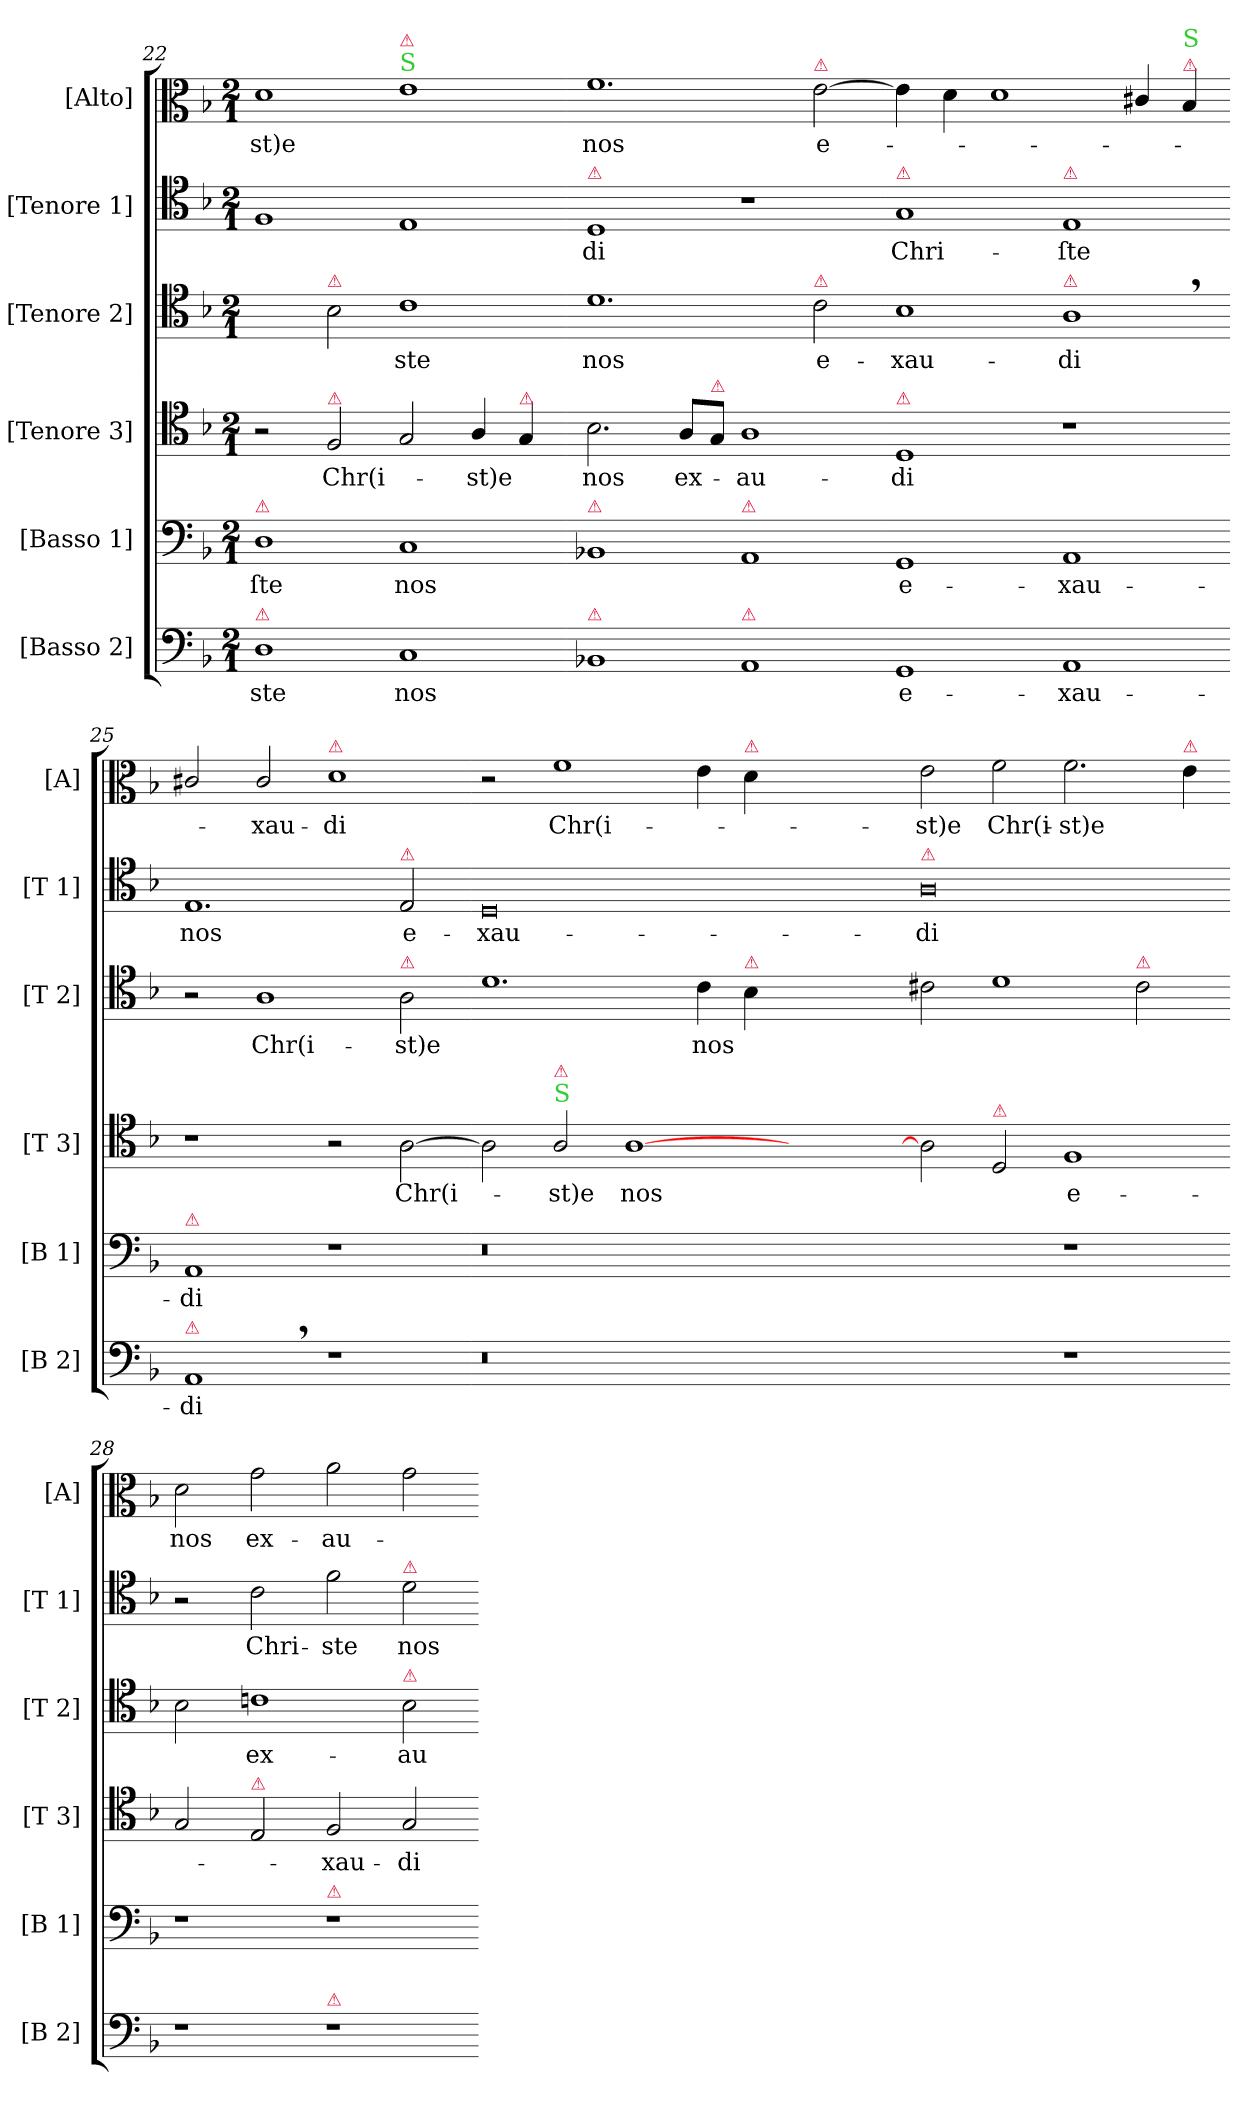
**kern	**text	**kern	**text	**kern	**text	**kern	**text	**kern	**text	**kern	**text
*part6	*part6	*part5	*part5	*part4	*part4	*part3	*part3	*part2	*part2	*part1	*part1
*staff6	*staff6	*staff5	*staff5	*staff4	*staff4	*staff3	*staff3	*staff2	*staff2	*staff1	*staff1
*I"[Basso 2]	*	*I"[Basso 1]	*	*I"[Tenore 3]	*	*I"[Tenore 2]	*	*I"[Tenore 1]	*	*I"[Alto]	*
*I'[B 2]	*	*I'[B 1]	*	*I'[T 3]	*	*I'[T 2]	*	*I'[T 1]	*	*I'[A]	*
*clefF4	*	*clefF4	*	*clefC4	*	*clefC4	*	*clefC4	*	*clefC3	*
*k[b-]	*	*k[b-]	*	*k[b-]	*	*k[b-]	*	*k[b-]	*	*k[b-]	*
*M2/1	*	*M2/1	*	*M2/1	*	*M2/1	*	*M2/1	*	*M2/1	*
=22	=22	=22	=22	=22	=22	=22	=22	=22	=22	=22	=22
!	!	!LO:TX:a:color=crimson:t=⚠	!	!	!	!	!	!	!	!	!
!LO:TX:a:color=crimson:t=⚠	!	!	!	!	!	!	!	!	!	!	!
1D\	-ste	1D\	-ſte	2r	.	2ryy	.	1F/	.	1d\	-st)e
!	!	!	!	!	!	!LO:TX:a:color=crimson:t=⚠	!	!	!	!	!
!	!	!	!	!LO:TX:a:color=crimson:t=⚠	!	!	!	!	!	!	!
.	.	.	.	2F/	Chr(i-	2B-\	.	.	.	.	.
!	!	!	!	!	!	!	!	!	!	!LO:TX:a:color=limegreen:t=S	!
!	!	!	!	!	!	!	!	!	!	!LO:TX:a:color=crimson:t=⚠	!
!	!	!	!	!	!	!	!LO:LY:i	!	!	!	!
1C/	nos	1C/	nos	2G/	.	1c\	-ste	1E/	.	1e\	.
.	.	.	.	4A/	-st)e	.	.	.	.	.	.
!	!	!	!	!LO:TX:a:color=crimson:t=⚠	!	!	!	!	!	!	!
.	.	.	.	4G/	.	.	.	.	.	.	.
=23-	=23-	=23-	=23-	=23-	=23-	=23-	=23-	=23-	=23-	=23-	=23-
!	!	!	!	!	!	!	!	!LO:TX:a:color=crimson:t=⚠	!	!	!
!	!	!LO:TX:a:color=crimson:t=⚠	!	!	!	!	!	!	!	!	!
!LO:TX:a:color=crimson:t=⚠	!	!	!	!	!	!	!	!	!	!	!
!	!	!	!	!	!	!	!LO:LY:i	!	!	!	!
1BB-X/	.	1BB-X/	.	2.B-\	nos	1.d\	nos	1D/	-di	1.f\	nos
.	.	.	.	8A/L	ex-	.	.	.	.	.	.
!	!	!	!	!LO:TX:a:color=crimson:t=⚠	!	!	!	!	!	!	!
.	.	.	.	8G/J	.	.	.	.	.	.	.
!	!	!LO:TX:a:color=crimson:t=⚠	!	!	!	!	!	!	!	!	!
!LO:TX:a:color=crimson:t=⚠	!	!	!	!	!	!	!	!	!	!	!
1AA/	.	1AA/	.	1A\	-au-	.	.	1r	.	.	.
!	!	!	!	!	!	!	!	!	!	!LO:TX:a:color=crimson:t=⚠	!
!	!	!	!	!	!	!LO:TX:a:color=crimson:t=⚠	!	!	!	!	!
!	!	!	!	!	!	!	!LO:LY:i	!	!	!	!
.	.	.	.	.	.	2c\	e-	.	.	[2e\	e-
=24-	=24-	=24-	=24-	=24-	=24-	=24-	=24-	=24-	=24-	=24-	=24-
!	!	!	!	!	!	!	!	!LO:TX:a:color=crimson:t=⚠	!	!	!
!	!	!	!	!LO:TX:a:color=crimson:t=⚠	!	!	!	!	!	!	!
!	!	!	!	!	!	!	!LO:LY:i	!	!	!	!
1GG/	e-	1GG/	e-	1D/	-di	1B-\	-xau-	1G/	Chri-	4e\]	.
.	.	.	.	.	.	.	.	.	.	4d\	.
.	.	.	.	.	.	.	.	.	.	1d\	.
!	!	!	!	!	!	!	!	!LO:TX:a:color=crimson:t=⚠	!	!	!
!	!	!	!	!	!	!LO:TX:a:color=crimson:t=⚠	!	!	!	!	!
!	!	!	!	!	!	!	!LO:LY:i	!	!	!	!
1AA/	-xau-	1AA/	-xau-	1r	.	1A,<\	-di	1E/	-ſte	.	.
.	.	.	.	.	.	.	.	.	.	4c#X/	.
!	!	!	!	!	!	!	!	!	!	!LO:TX:a:color=crimson:t=⚠	!
!	!	!	!	!	!	!	!	!	!	!LO:TX:a:color=limegreen:t=S	!
.	.	.	.	.	.	.	.	.	.	4B-/	.
=25-	=25-	=25-	=25-	=25-	=25-	=25-	=25-	=25-	=25-	=25-	=25-
!	!	!LO:TX:a:color=crimson:t=⚠	!	!	!	!	!	!	!	!	!
!LO:TX:a:color=crimson:t=⚠	!	!	!	!	!	!	!	!	!	!	!
1AA,</	-di	1AA/	-di	1r	.	2r	.	1.E/	nos	2c#X/	.
.	.	.	.	.	.	1A\	Chr(i-	.	.	2c#/	-xau-
!	!	!	!	!	!	!	!	!	!	!LO:TX:a:color=crimson:t=⚠	!
1r	.	1r	.	2r	.	.	.	.	.	1d\	-di
!	!	!	!	!	!	!	!	!LO:TX:a:color=crimson:t=⚠	!	!	!
!	!	!	!	!	!	!LO:TX:a:color=crimson:t=⚠	!	!	!	!	!
.	.	.	.	[2A\	Chr(i-	2A\	-st)e	2E/	e-	.	.
=26-	=26-	=26-	=26-	=26-	=26-	=26-	=26-	=26-	=26-	=26-	=26-
0.r	.	0.r	.	2A\]	.	1.d\	.	0D/	-xau-	2r	.
!	!	!	!	!LO:TX:a:color=limegreen:t=S	!	!	!	!	!	!	!
!	!	!	!	!LO:TX:a:color=crimson:t=⚠	!	!	!	!	!	!	!
.	.	.	.	2A/	-st)e	.	.	.	.	1f\	Chr(i-
.	.	.	.	[1A\	nos	.	.	.	.	.	.
.	.	.	.	.	.	4c\	nos	.	.	4e\	.
!	!	!	!	!	!	!	!	!	!	!LO:TX:a:color=crimson:t=⚠	!
!	!	!	!	!	!	!LO:TX:a:color=crimson:t=⚠	!	!	!	!	!
.	.	.	.	.	.	4B-\	.	.	.	4d\	.
.	.	.	.	1ryy	.	1ryy	.	1ryy	.	1ryy	.
=27-	=27-	=27-	=27-	=27-	=27-	=27-	=27-	=27-	=27-	=27-	=27-
!	!	!	!	!	!	!	!	!LO:TX:a:color=crimson:t=⚠	!	!	!
1ryy	.	1ryy	.	2A\]	.	2c#X\	.	0A\	-di	2e\	-st)e
!	!	!	!	!LO:TX:a:color=crimson:t=⚠	!	!	!	!	!	!	!
.	.	.	.	2D/	.	1d\	.	.	.	2f\	Chr(i-
1r	.	1r	.	1F/	e-	.	.	.	.	2.f\	-st)e
!	!	!	!	!	!	!LO:TX:a:color=crimson:t=⚠	!	!	!	!	!
.	.	.	.	.	.	2c#\	.	.	.	.	.
!	!	!	!	!	!	!	!	!	!	!LO:TX:a:color=crimson:t=⚠	!
.	.	.	.	.	.	.	.	.	.	4e\	.
=28-	=28-	=28-	=28-	=28-	=28-	=28-	=28-	=28-	=28-	=28-	=28-
1r	.	1r	.	2G/	.	2B-\	.	2r	.	2d\	nos
!	!	!	!	!LO:TX:a:color=crimson:t=⚠	!	!	!	!	!	!	!
!	!	!	!	!	!	!	!	!	!LO:LY:i	!	!
.	.	.	.	2E/	.	1cn\	ex-	2c\	Chri-	2g\	ex-
!	!	!LO:TX:a:color=crimson:t=⚠	!	!	!	!	!	!	!	!	!
!LO:TX:a:color=crimson:t=⚠	!	!	!	!	!	!	!	!	!	!	!
!	!	!	!	!	!	!	!	!	!LO:LY:i	!	!
1r	.	1r	.	2F/	-xau-	.	.	2f\	-ste	2a\	-au-
!	!	!	!	!	!	!	!	!LO:TX:a:color=crimson:t=⚠	!	!	!
!	!	!	!	!	!	!LO:TX:a:color=crimson:t=⚠	!	!	!	!	!
!	!	!	!	!	!	!	!	!	!LO:LY:i	!	!
.	.	.	.	2G/	-di	2B-\	-au-	2d\	nos	2g\	.
=-	=-	=-	=-	=-	=-	=-	=-	=-	=-	=-	=-
*-	*-	*-	*-	*-	*-	*-	*-	*-	*-	*-	*-
